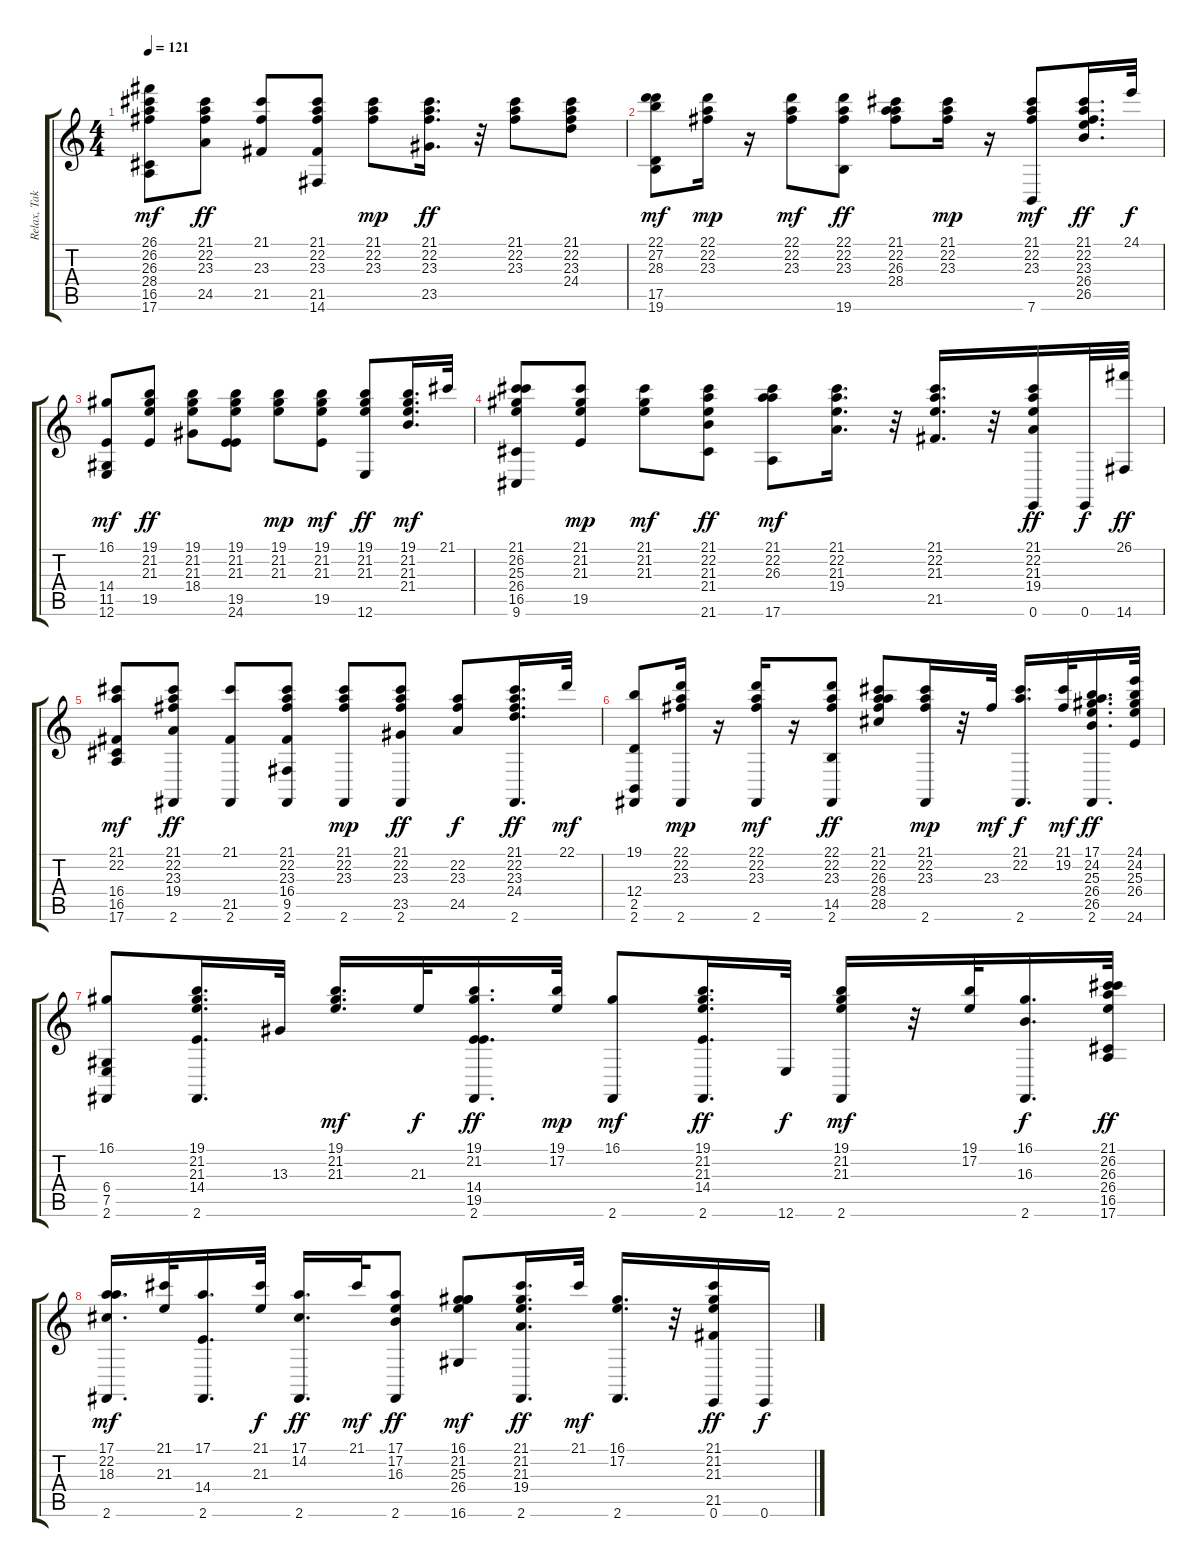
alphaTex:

\track ("Relax, Take It Easy - Mika" "Relax, Tak") {instrument glockenspiel}
\staff {score tabs}
\tuning (E4 B3 G3 D3 A2 E2) {hide}
\ts (4 4)
\tempo 121
\clef g2
\ks c
(26.1 26.2 26.3 28.4 16.5 17.6).8{dy mf instrument synthstrings1} (21.1 22.2 23.3 24.5).8{dy ff} (21.1 23.3 21.5).8 (21.1 22.2 23.3 21.5 14.6).8 (21.1 22.2 23.3).8{dy mp} (21.1 22.2 23.3 23.5).16{d dy ff} r.32 (21.1 22.2 23.3).8 (21.1 22.2 23.3 24.4).8 |
(22.1 27.2 28.3 17.5 19.6).8{dy mf} (22.1 22.2 23.3).16{dy mp} r.16 (22.1 22.2 23.3).8{dy mf} (22.1 22.2 23.3 19.6).8{dy ff} (21.1 22.2 26.3 28.4).8 (21.1 22.2 23.3).16{dy mp} r.16 (21.1 22.2 23.3 7.6).8{dy mf} (21.1 22.2 23.3 26.4 26.5).16{d dy ff} 24.1.32{dy f} |
(16.1 14.4 11.5 12.6).8{dy mf} (19.1 21.2 21.3 19.5).8{dy ff} (19.1 21.2 21.3 18.4).8 (19.1 21.2 21.3 19.5 24.6).8 (19.1 21.2 21.3).8{dy mp} (19.1 21.2 21.3 19.5).8{dy mf} (19.1 21.2 21.3 12.6).8{dy ff} (19.1 21.2 21.3 21.4).16{d dy mf} 21.1.32 |
(21.1 26.2 25.3 26.4 16.5 9.6).8 (21.1 21.2 21.3 19.5).8{dy mp} (21.1 21.2 21.3).8{dy mf} (21.1 22.2 21.3 21.4 21.6).8{dy ff} (21.1 22.2 26.3 17.6).8{dy mf} (21.1 22.2 21.3 19.4).16{d} r.32 (21.1 22.2 21.3 21.5).16{d} r.32 (21.1 22.2 21.3 19.4 0.6).16{dy ff} 0.6.32{dy f} (26.1 14.6).32{dy ff} |
(21.1 22.2 16.4 16.5 17.6).8{dy mf} (21.1 22.2 23.3 19.4 2.6).8{dy ff} (21.1 21.5 2.6).8 (21.1 22.2 23.3 16.4 9.5 2.6).8 (21.1 22.2 23.3 2.6).8{dy mp} (21.1 22.2 23.3 23.5 2.6).8{dy ff} (22.2 23.3 24.5).8{dy f} (21.1 22.2 23.3 24.4 2.6).16{d dy ff} 22.1.32{dy mf} |
(19.1 12.4 2.5 2.6).8 (22.1 22.2 23.3 2.6).16{dy mp} r.16 (22.1 22.2 23.3 2.6).16{dy mf} r.16 (22.1 22.2 23.3 14.5 2.6).8{dy ff} (21.1 22.2 26.3 28.4 28.5).8 (21.1 22.2 23.3 2.6).16{dy mp} r.32 23.3.32{dy mf} (21.1 22.2 2.6).16{d dy f} (21.1 19.2).32{dy mf} (17.1 24.2 25.3 26.4 26.5 2.6).16{d dy ff} (24.1 24.2 25.3 26.4 24.6).32 |
(16.1 6.4 7.5 2.6).8 (19.1 21.2 21.3 14.4 2.6).16{d} 13.3.32 (19.1 21.2 21.3).16{d dy mf} 21.3.32{dy f} (19.1 21.2 14.4 19.5 2.6).16{d dy ff} (19.1 17.2).32{dy mp} (16.1 2.6).8{dy mf} (19.1 21.2 21.3 14.4 2.6).16{d dy ff} 12.6.32{dy f} (19.1 21.2 21.3 2.6).16{dy mf} r.32 (19.1 17.2).32 (16.1 16.3 2.6).16{d dy f} (21.1 26.2 26.3 26.4 16.5 17.6).32{dy ff} |
(17.1 22.2 18.3 2.6).16{d dy mf} (21.1 21.3).32 (17.1 14.4 2.6).16{d} (21.1 21.3).32{dy f} (17.1 14.2 2.6).16{d dy ff} 21.1.32{dy mf} (17.1 17.2 16.3 2.6).8{dy ff} (16.1 21.2 25.3 26.4 16.6).8{dy mf} (21.1 21.2 21.3 19.4 2.6).16{d dy ff} 21.1.32{dy mf} (16.1 17.2 2.6).16{d} r.32 (21.1 21.2 21.3 21.5 0.6).16{dy ff} 0.6.16{dy f}
